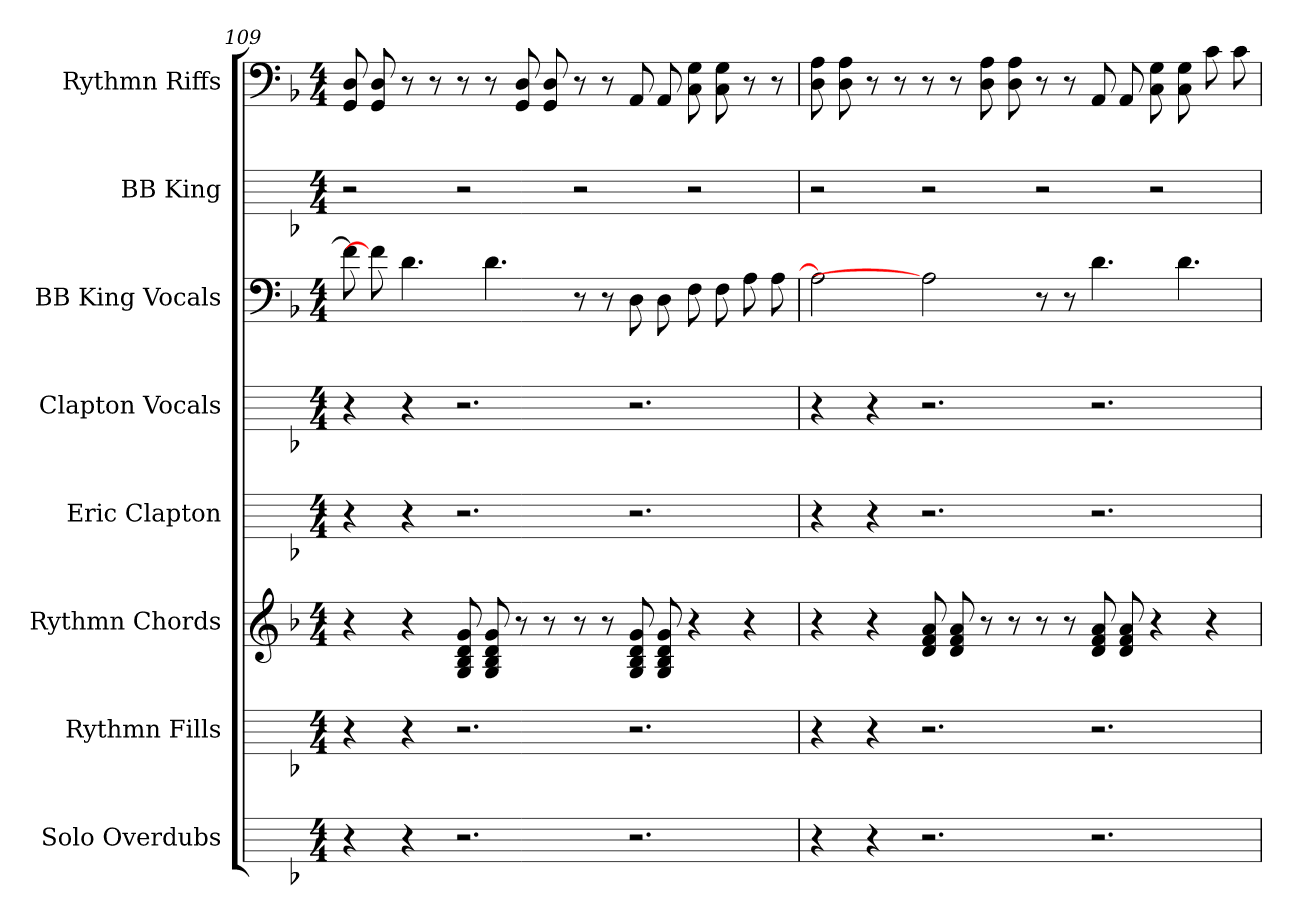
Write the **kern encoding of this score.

**kern	**kern	**kern	**kern	**kern	**kern	**kern	**kern
*part8	*part7	*part6	*part5	*part4	*part3	*part2	*part1
*staff8	*staff7	*staff6	*staff5	*staff4	*staff3	*staff2	*staff1
*I"Solo Overdubs	*I"Rythmn Fills	*I"Rythmn Chords	*I"Eric Clapton	*I"Clapton Vocals	*I"BB King Vocals	*I"BB King	*I"Rythmn Riffs
*	*	*	*	*	*	*	*
*k[b-]	*k[b-]	*k[b-]	*k[b-]	*k[b-]	*k[b-]	*k[b-]	*k[b-]
*M4/4	*M4/4	*M4/4	*M4/4	*M4/4	*M4/4	*M4/4	*M4/4
=109	=109	=109	=109	=109	=109	=109	=109
4r	4r	4r	4r	4r	8f]	2r	8D 8GG
.	.	.	.	.	8f]	.	8D 8GG
4r	4r	4r	4r	4r	4.d	.	8r
.	.	.	.	.	.	.	8r
2.r	2.r	8g 8d 8B- 8G	2.r	2.r	.	2r	8r
.	.	8g 8d 8B- 8G	.	.	4.d	.	8r
.	.	8r	.	.	.	.	8D 8GG
.	.	8r	.	.	.	.	8D 8GG
.	.	8r	.	.	8r	2r	8r
.	.	8r	.	.	8r	.	8r
2.r	2.r	8g 8d 8B- 8G	2.r	2.r	8D	.	8AA
.	.	8g 8d 8B- 8G	.	.	8D	.	8AA
.	.	4r	.	.	8F	2r	8G 8C
.	.	.	.	.	8F	.	8G 8C
.	.	4r	.	.	8A	.	8r
.	.	.	.	.	8A	.	8r
=110	=110	=110	=110	=110	=110	=110	=110
4r	4r	4r	4r	4r	2A]	2r	8A 8D
.	.	.	.	.	.	.	8A 8D
4r	4r	4r	4r	4r	.	.	8r
.	.	.	.	.	.	.	8r
2.r	2.r	8a 8f 8d	2.r	2.r	2A]	2r	8r
.	.	8a 8f 8d	.	.	.	.	8r
.	.	8r	.	.	.	.	8A 8D
.	.	8r	.	.	.	.	8A 8D
.	.	8r	.	.	8r	2r	8r
.	.	8r	.	.	8r	.	8r
2.r	2.r	8a 8f 8d	2.r	2.r	4.d	.	8AA
.	.	8a 8f 8d	.	.	.	.	8AA
.	.	4r	.	.	.	2r	8G 8C
.	.	.	.	.	4.d	.	8G 8C
.	.	4r	.	.	.	.	8c
.	.	.	.	.	.	.	8c
=	=	=	=	=	=	=	=
*-	*-	*-	*-	*-	*-	*-	*-
